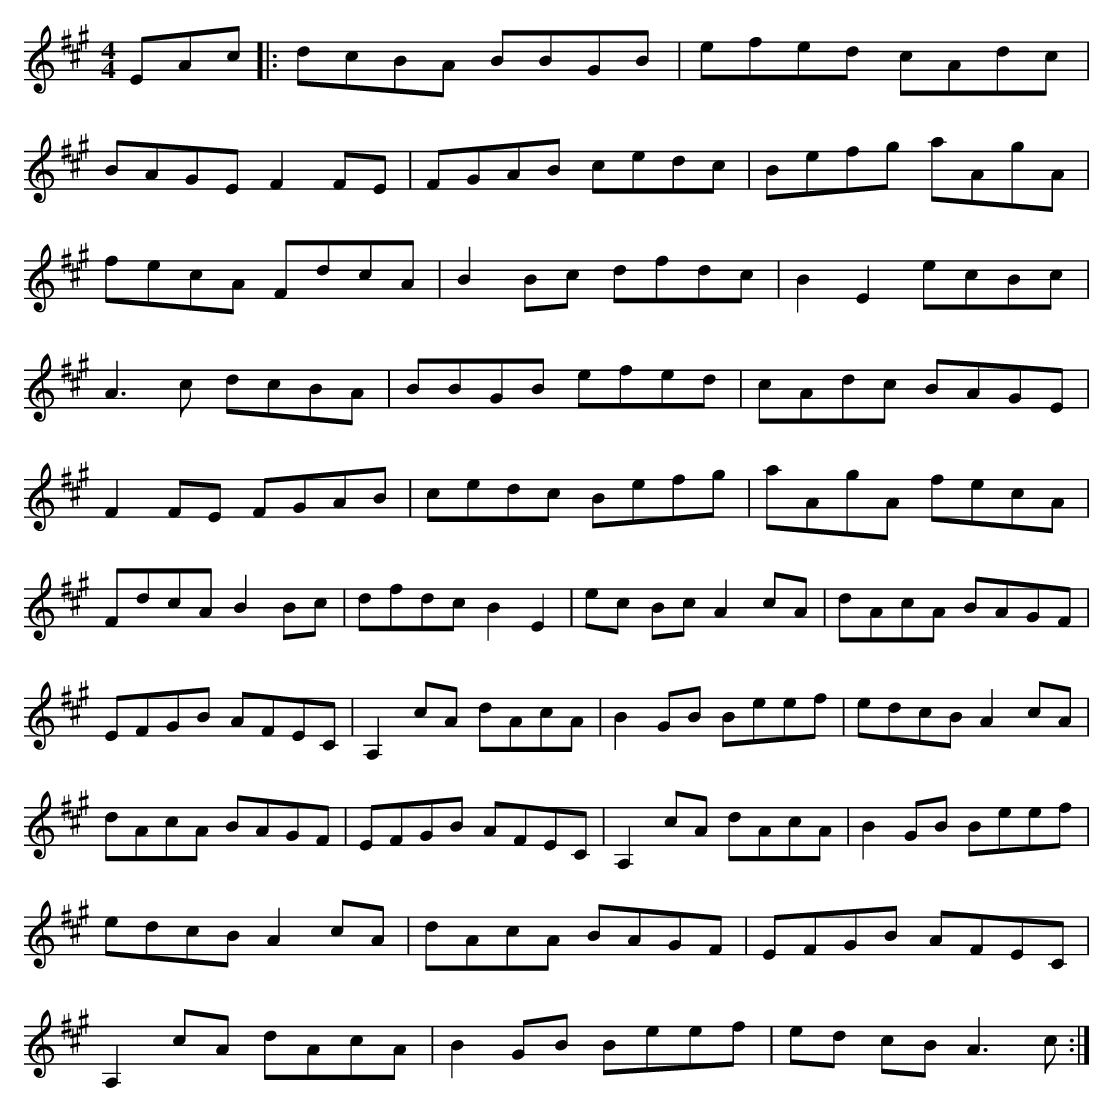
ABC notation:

X:1
M:4/4
K:A
EAc|:dcBA BBGB|efed cAdc|
BAGE F2 FE|FGAB cedc|Befg aAgA|
fecA FdcA|B2 Bc dfdc|B2 E2 ecBc|
A2>c2 dcBA|BBGB efed|cAdc BAGE|
F2 FE FGAB|cedc Befg|aAgA fecA|
FdcA B2 Bc|dfdc B2 E2|ec Bc A2 cA|dAcA BAGF|
EFGB AFEC|A,2 cA dAcA|B2 GB Beef|edcB A2 cA|
dAcA BAGF|EFGB AFEC|A,2 cA dAcA|B2 GB Beef|
edcB A2 cA|dAcA BAGF|EFGB AFEC|
A,2 cA dAcA|B2 GB Beef|ed cB2< A2c:|
